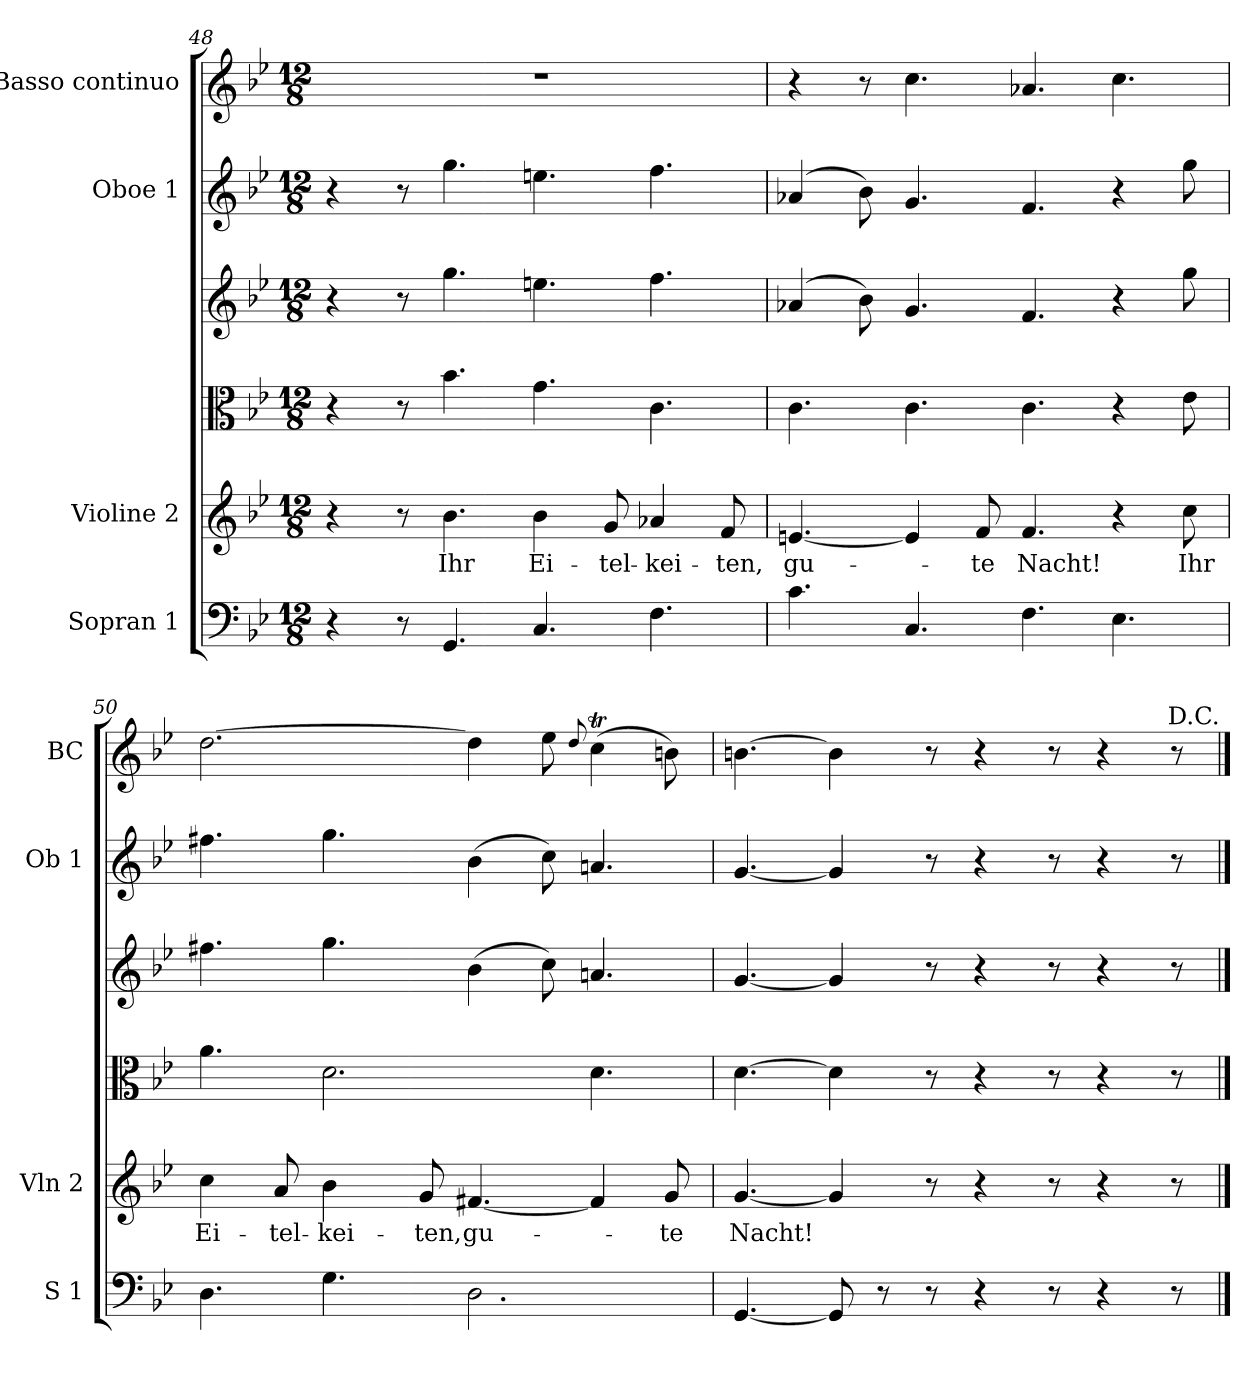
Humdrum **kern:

**kern	**kern	**text	**kern	**kern	**kern	**kern
*part4	*part3	*part3	*part3	*part3	*part2	*part1
*staff6	*staff5	*staff5	*staff4	*staff3	*staff2	*staff1
*I"Sopran 1	*I"Violine 2	*	*	*	*I"Oboe 1	*I"Basso continuo
*I'S 1	*I'Vln 2	*	*	*	*I'Ob 1	*I'BC
*clefF4	*clefG2	*	*clefC3	*clefG2	*clefG2	*clefG2
*ITrd7c12	*	*	*	*	*	*
*k[b-e-]	*k[b-e-]	*	*k[b-e-]	*k[b-e-]	*k[b-e-]	*k[b-e-]
*B-:	*B-:	*	*B-:	*B-:	*B-:	*B-:
*M12/8	*M12/8	*	*M12/8	*M12/8	*M12/8	*M12/8
=48	=48	=48	=48	=48	=48	=48
4r	4r	.	4r	4r	4r	1.r
8r	8r	.	8r	8r	8r	.
4.GGG/	4.b-\	Ihr	4.b-\	4.gg\	4.gg\	.
4.CC/	4b-\	Ei-	4.g\	4.een\	4.een\	.
.	8g/	-tel-	.	.	.	.
4.FF\	4a-X/	-kei-	4.c\	4.ff\	4.ff\	.
.	8f/	-ten,	.	.	.	.
=49	=49	=49	=49	=49	=49	=49
4.C\	[4.en/	gu-	4.c\	(>4a-X/	(>4a-X/	4r
.	.	.	.	8b-\)	8b-\)	8r
4.CC/	4e/]	.	4.c\	4.g/	4.g/	4.cc\
.	8f/	-te	.	.	.	.
4.FF\	4.f/	Nacht!	4.c\	4.f/	4.f/	4.a-X/
4.EE-\	4r	.	4r	4r	4r	4.cc\
.	8cc\	Ihr	8e-\	8gg\	8gg\	.
!!LO:PB:g=z
=50	=50	=50	=50	=50	=50	=50
*^	*	*	*	*	*	*
4.DD\	2ryy	4cc\	Ei-	4.a\	4.ff#X\	4.ff#X\	[2.dd\
.	.	8a/	-tel-	.	.	.	.
4.GG\	.	4b-\	-kei-	2.d\	4.gg\	4.gg\	.
.	4ryy	.	.	.	.	.	.
.	.	8g/	-ten,	.	.	.	.
2.DD\	4.DD!\yy	[4.f#X/	gu-	.	(>4b-\	(>4b-\	4dd\]
.	.	.	.	.	8cc\)	8cc\)	8ee-\
.	.	.	.	.	.	.	8qqdd/
.	4ryy	4f#/]	.	4.d\	4.ani/	4.ani/	(>4ccT\
.	8ryy	8g/	-te	.	.	.	8bn\)
*v	*v	*	*	*	*	*	*
=51	=51	=51	=51	=51	=51	=51
[4.GGG/	[4.g/	Nacht!	[4.d\	[4.g/	[4.g/	[4.bn\
8GGG/]	4g/]	.	4d\]	4g/]	4g/]	4b\]
8r	.	.	.	.	.	.
8r	8r	.	8r	8r	8r	8r
4r	4r	.	4r	4r	4r	4r
8r	8r	.	8r	8r	8r	8r
4r	4r	.	4r	4r	4r	4r
8r	8r	.	8r	8r	8r	8r
!	!	!	!	!	!	!LO:TX:a:rj:t=D.C.
==	==	==	==	==	==	==
*-	*-	*-	*-	*-	*-	*-
